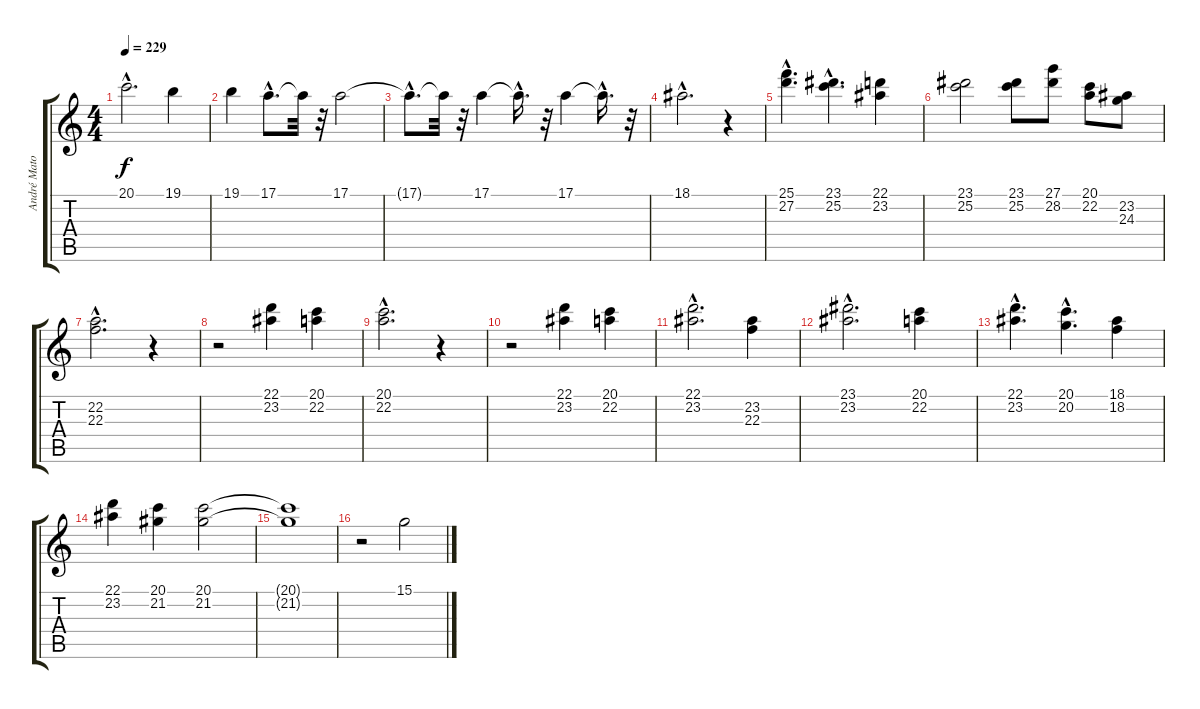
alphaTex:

\track ("André Matos (voc)" "André Mato") {instrument stringensemble1}
\staff {score tabs}
\tuning (E4 B3 G3 D3 A2 E2) {hide}
\ts (4 4)
\tempo 229
\clef g2
\ks c
20.1{hac}.2{d dy f} 19.1.4 |
19.1.4 17.1{hac}.8{d} 17.1{t}.32 r.32 17.1.2 |
17.1{hac t}.8{d} 17.1{t}.32 r.32 17.1.4 17.1{hac t}.16{d} r.32 17.1.4 17.1{hac t}.16{d} r.32 |
18.1{hac}.2{d} r.4 |
(25.1{hac} 27.2{hac}).4{d} (23.1{hac} 25.2{hac}).4{d} (22.1 23.2).4 |
(23.1 25.2).2 (23.1 25.2).8 (27.1 28.2).8 (20.1 22.2).8 (23.2 24.3).8 |
(22.2{hac} 22.3{hac}).2{d} r.4 |
r.2 (22.1 23.2).4 (20.1 22.2).4 |
(20.1{hac} 22.2{hac}).2{d} r.4 |
r.2 (22.1 23.2).4 (20.1 22.2).4 |
(22.1{hac} 23.2{hac}).2{d} (23.2 22.3).4 |
(23.1{hac} 23.2{hac}).2{d} (20.1 22.2).4 |
(22.1{hac} 23.2{hac}).4{d} (20.1{hac} 20.2{hac}).4{d} (18.1 18.2).4 |
(22.1 23.2).4 (20.1 21.2).4 (20.1 21.2).2 |
(20.1{t} 21.2{t}).1 |
r.2 15.1.2
